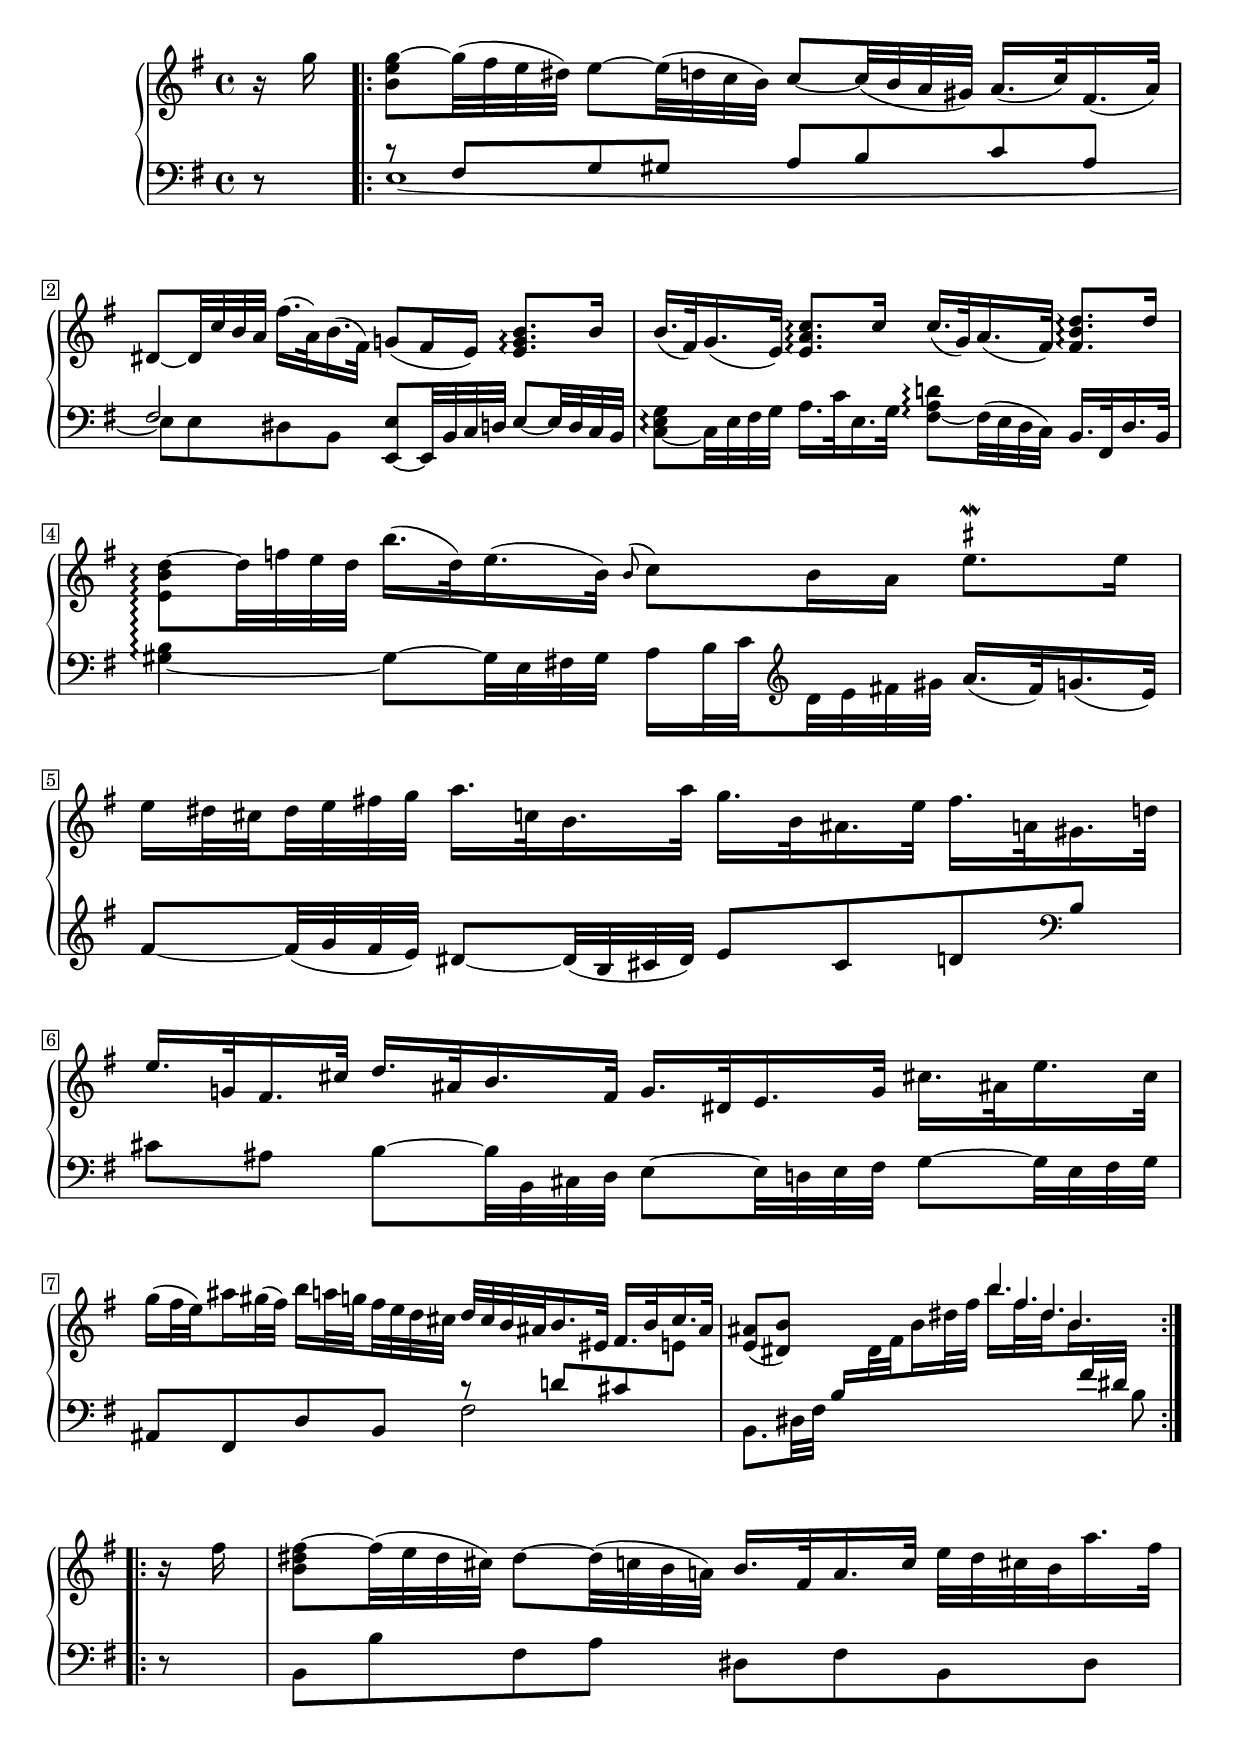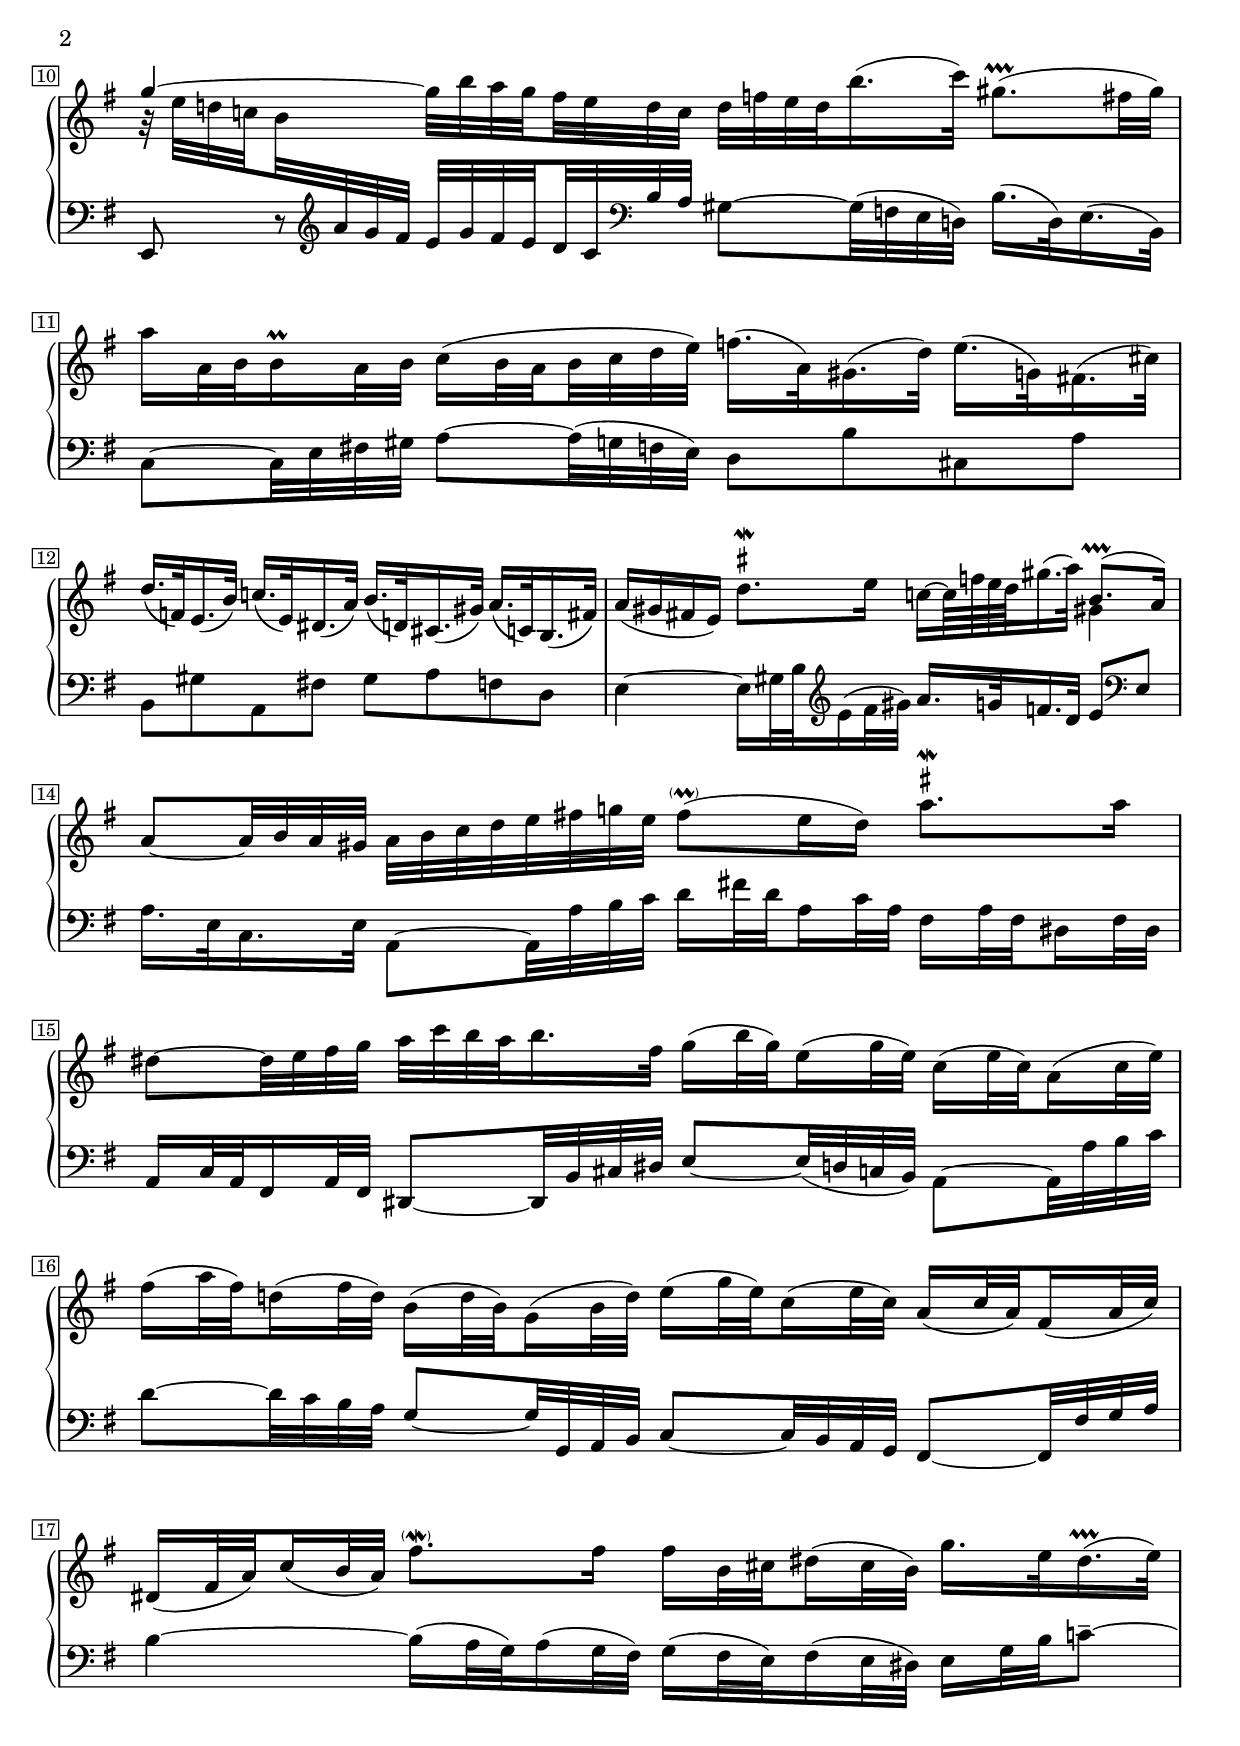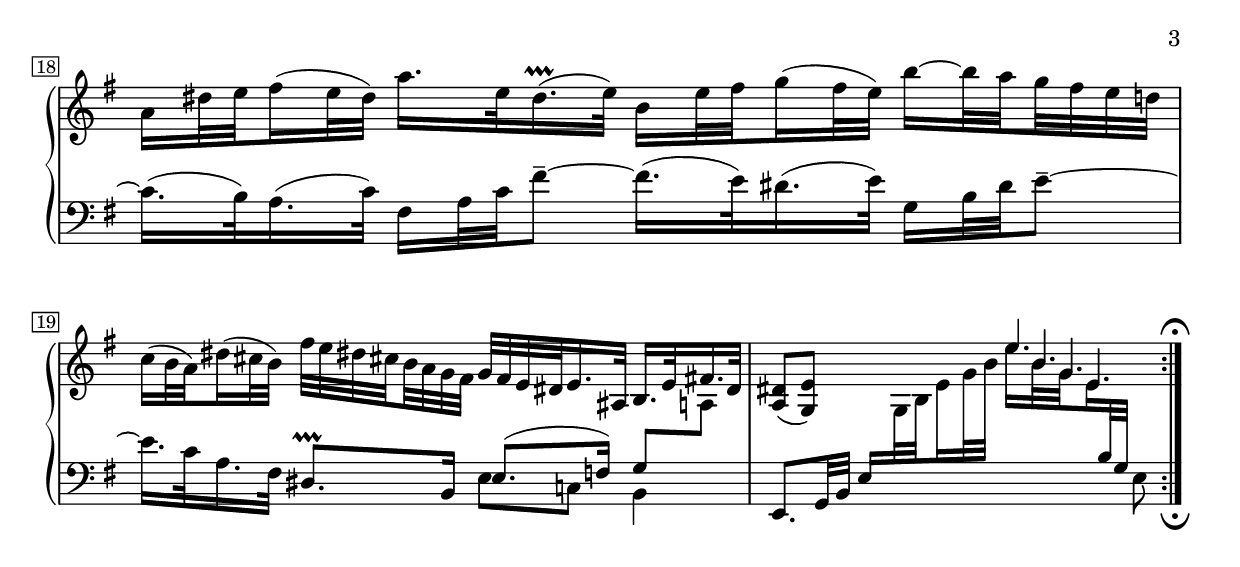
Global = {
  \key e \minor
  \time 4/4
  \include "../global.ly"
}

bottom = { \change Staff = "lower" \stemUp }
top = { \change Staff = "upper" \stemDown }

Sopran = \context Voice = "one" \relative c'' {
  \voiceOne
  \override MultiMeasureRest.staff-position = #-2
  \override Rest.staff-position = #0
  \set baseMoment = #(ly:make-moment 1/8)
  \stemNeutral\slurNeutral\tieNeutral
  \partial 8 r16 g'
  \repeat volta 4 {
  %1
  | <b, e g~>8 [ g'32( fis e dis]) e8~[ 32( d c b]) c8~[ 32( b a gis]) a16.[( c32) fis,16.( a32])
  | dis,8~[ dis32 c' b a] fis'16.[( a,32) b16.( fis32])  g8[( fis16 e]) <e g b>8.\arpeggio[ b'16]
  | b16.([ fis32) g16.( e32]) <e a c>8.\arpeggio[ c'16]
    c16.([ g32) a16.( fis32]) <fis b d>8.\arpeggio[ d'16]
  | <e, b' d~>8\arpeggio d'32 f! e d] b'16.[( d,32) e16.( b32])
    \stemUp\appoggiatura b8 \stemNeutral c[ b16 a]
    \once\override TextScript.script-priority = #-100
    e'8.\mordent^\markup { \small\sharp }[ e16]
  %5
  | \set subdivideBeams = ##t e16[ dis32 cis dis e fis g]
    \set subdivideBeams = ##f a16.[ c,!32 b16. a'32] g16.[ b,32 ais16. e'32] fis16.[ a,!32 gis16. d'!32]
  | e16.[ g,!32 fis16. cis'32] d16.[ ais32 b16. fis32] g16.[ dis32 e16. g32] cis!16.[ ais!32 e'16. cis32]
  | \set subdivideBeams = ##t
    g'16[( fis32 e) ais16 gis32( fis]) b16[a!32 g! fis e d cis]
    \set subdivideBeams = ##f
    d[ cis b ais b16. eis,32] fis16.[ b32 cis16. ais32]
  | \mergeDifferentlyDottedOn
    <e ais>8[( <dis b'>]) s4 \stemUp b''4.*1/6 fis4.*1/12 dis4.*1/12 b4.*1/3 s8
  }
  \repeat volta 4 {
    \stemDown r16 fis'
  | <b, dis fis~>8[ fis'32( e dis cis]) dis8~[ dis32( c! b a])
    \stemUp b16.[ fis32 a16. c32] \stemDown e32[ dis cis b a'16. fis32]
  %10
  | \set subdivideBeams = ##t
    \stemUp g4~ \stemDown g32[ b a g fis e d c]
    \set subdivideBeams = ##f
    d32[ f! e d b'16.( c32]) gis8.\prallprall[( fis32 gis])
  | a16[ a,32 b b16\prall a32 b]
    \set subdivideBeams = ##t
    c16[( b32 a b c d e])
    \set subdivideBeams = ##f
    f16.[( a,32) gis16.( d'32)] e16.[( g,!32) fis!16.( cis'32)]
  | \stemUp d16.[( f,!32) e16.( b'32)] c!!16.[( e,32) dis16.( a'32)]
    b16.[( d,!32) cis16.( gis'32)] a16.[( c,!32) b16.( fis'32)]
  | a16[( gis fis! e)]
    \once\override TextScript.script-priority = #-100
    \stemDown d'8.\mordent^\markup { \small\sharp }[ e16]
    c!16~[ c64 f! e d gis16.( a32)] \stemUp b,8.\prallprall[^( a16)]
  | a8~[ 32 b a gis] \stemDown a[ b c d e fis g! e] fis8\parenthesize\prall( e16 d)
    \once\override TextScript.script-priority = #-100
    a'8.\mordent^\markup { \small\sharp }[ 16]
  %15
  | dis,8[ ~ dis32 e fis g] a[ c b a b16. fis32]
    \set subdivideBeams = ##t
    g16[( b32 g) e16( g32 e)] c16[( e32 c) a16( c32 e)]
  | fis16[( a32 fis) d16( fis32 d)] b16[( d32 b) g16( b32 d)]
    e16[( g32 e) c16( e32 c)] \stemUp\slurDown a16[( c32 a) fis16( a32 c)]
  | dis,16[( fis32 a) c16( b32 a)]
    \stemDown\slurUp fis'8.\parenthesize\mordent[ fis16]
    fis16[ b,32 cis dis16( cis32 b)]
    \set subdivideBeams = ##f
    g'16.[ e32 dis16.\prallprall( e32)]
  | \set subdivideBeams = ##t
    a,16[ dis32 e fis16( e32 dis)]
    \set subdivideBeams = ##f
    a'16.[ e32 dis16.\prallprall( e32)]
    \set subdivideBeams = ##t
    b16[ e32 fis g16( fis32 e)]
    b'16~[ 32 a g fis e d]
    \set subdivideBeams = ##f
  | \set subdivideBeams = ##t
    c16[( b32 a) dis16( cis32 b)] fis'32[ e dis! cis! b a g fis]
    \set subdivideBeams = ##f
    \stemUp\slurDown g[ fis e dis e16. ais,32] b16.[ e32 fis16. dis32]
  %20
  | <a dis>8[( <g e'>)] s4
    \stemUp e''4.*1/6 b4.*1/12 g4.*1/12 e4.*1/3 s8
    \override Score.TextMark.self-alignment-X = #CENTER
    \textEndMark \markup { \musicglyph "scripts.ufermata" }
  }
  \fine
}

Alto = \context Voice = "Two" \relative c'' {
  \voiceTwo
  \override Rest.staff-position = #0
  \set baseMoment = #(ly:make-moment 1/8)
  \stemDown
  \partial 8 s8
  %1
  | s1*9
  %10
  | \set subdivideBeams = ##t
    g32\rest e'[ d! c! b \bottom \clef treble a g fis] s2.
    \set subdivideBeams = ##f
  | s1*2
  %13
  | \top s2. gis4
}

Tenor = \context Voice = "three" \relative c' {
  \voiceThree
  \override MultiMeasureRest.staff-position = #0
  \override Rest.staff-position = #0
  \stemUp\slurDown\tieDown
  \partial 8 r8
  %1
  | c8\rest fis,[ g gis] a[ b c a]
  | fis2 <e,~ e'>8[ e32 b' c d!] e8~[ e32 d c b]
  | s2. b16.[ fis32 d'16. b32]
  | s2. a''16.[( fis32) g!16.( e32])
  %5
  | fis8~[ fis32( g fis e]) dis8~[ dis32( b cis dis]) e8[ cis d! \clef bass b]
  | s1
  | ais,8[ fis d' b] c'8\rest
    \once\override Beam.positions = #'(5.3 . 4.5)
    d[ cis \top e!]
  | s1*11
  %19
  | s2 \bottom e,8.[^( f16]) g8[ \top a!] \bottom
}

Bass = \context Voice = "four" \relative c {
  \voiceFour
  \override MultiMeasureRest.staff-position = #0
  \override Rest.staff-position = #0
  \set baseMoment = #(ly:make-moment 1/8)
  \set PianoStaff.connectArpeggios = ##t
  \stemDown\slurUp\tieDown
  \partial 8 r8
  \repeat volta 4 {
  %1
  | e1~
  | e8[ e dis b] s2
  | <c~ e g>8\arpeggio[ c32 e fis g] a16.[ c32 e,16. g32] <fis~ a d>8\arpeggio[ fis32( e d c)] s4
  | <gis'_~ b>4\arpeggio gis8^~[ gis32 e fis gis]
    \set subdivideBeams = ##t
    a16[ b32 c \clef treble d e fis! gis]
    \set subdivideBeams = ##f
    s4
  %5
  | s1
  | \tieUp cis,8[ ais] b~[ b32 b, cis d] e8~[ e32 d! e fis] g8~[ g32 e fis g]
  | s2 fis
  | b,8.[ dis32 fis]
    \set subdivideBeams = ##t
    \stemUp
    \once\override Beam.positions = #'(4.6 . 5.8)
    b16[ \top dis32 fis b16 dis32 fis]
    \once\override Beam.positions = #'(-3 . -2.5)
    b16[ fis32 dis b16 \bottom fis32 dis]
    \set subdivideBeams = ##f
    \stemDown b8
  }
  \break
  \repeat volta 4 {
    r8
  | b,8[ b' fis a] dis,[ fis b, dis]
  %10
  | \set subdivideBeams = ##t
    \stemUp e, r e''32[ g fis e d c \clef bass b a]
    \set subdivideBeams = ##f
    \stemDown gis8~[ gis32( f e d]) b'16.[( d,32) e16.( b32])
  | c8~[ c32 e fis gis] a8~[ a32( g! f! e)] d8[ b' cis, a']
  | b,[ gis' a, fis'] gis[ a f! d]
  | e4~ e16[ gis32 b \clef treble e16( fis32 gis])
    \stemUp a16.[ g!32 f!16. d32]
    \override Stem.details.beamed-lengths = #'(4.4)
    e8[ \clef bass e,]
    \revert Stem.details.beamed-lengths
  | \stemDown a16.[ e32 c16. e32] a,8~[ a32 a' b c]
    \set subdivideBeams = ##t
    d16[ fis32 d a16 c32 a] fis16 a32 fis dis16 fis32 dis]
    \set subdivideBeams = ##f
  %15
  | \stemUp\slurDown\tieDown
    a16[ c32 a fis16 a32 fis] dis8~[ dis32 b' cis dis]
    e8~[ e32( d! c! b]) \stemDown\slurUp\tieUp a8~[ a32 a' b c]
  | d8~[ 32 c b a] \stemUp\tieDown g8~[ 32 g, a b] c8~[ 32 b a g] fis8~[ 32 fis' g a]
  | \stemDown\tieUp b4~ 16[( a32 g) a16( g32 fis)] g16[( fis32 e) fis16( e32 dis)] e16[ g32 b c!8~^-]
  | c16.[( b32) a16.( c32]) fis,16[ a32 c fis8~^-] 16.[( e32) dis16.( e32)] g,16[ b32 dis e8~^-]
  | e16.[ c32 a16. fis32] \stemUp dis8.^\prallprall[ b16] \stemDown e8[ c!] b4
  %20
  | \stemUp e,8.[ g32 b]
    \set subdivideBeams = ##t
    \stemUp
    \once\override Beam.positions = #'(2.8 . 3.2)
    e16[ \top g32 b e16 g32 b]
    \once\override Beam.positions = #'(-4 . -4.5)
    e16[ b32 g e16 \bottom b32 g]
    \set subdivideBeams = ##f
    \stemDown e8
    \tweak direction #DOWN
    \textEndMark \markup { \musicglyph "scripts.dfermata" }
  }
  \fine
}

\score {
  \new PianoStaff
  <<
    \accidentalStyle Score.piano
    \context Staff = "upper" <<
      \set Staff.midiInstrument = #"acoustic grand"
      \Global
      \clef treble
      \Sopran
      \Alto
    >>
    \context Staff = "lower" <<
      \set Staff.midiInstrument = #"acoustic grand"
      \Global
      \clef bass
      \Tenor
      \Bass
    >>
  >>
  \header {
    %composer = "Johann Sebastian Bach"
    %opus = "BWV 830"
    %subtitle = "Toccata"
    title = \markup {
      %\override #'(font-name . "TeX Gyre Schola") {
        "Allemanda"
      %}
    }
  }
  \layout {
    \context {
      \PianoStaff
    }
  }
  \midi {
    \tempo 4 = 60
  }
}
